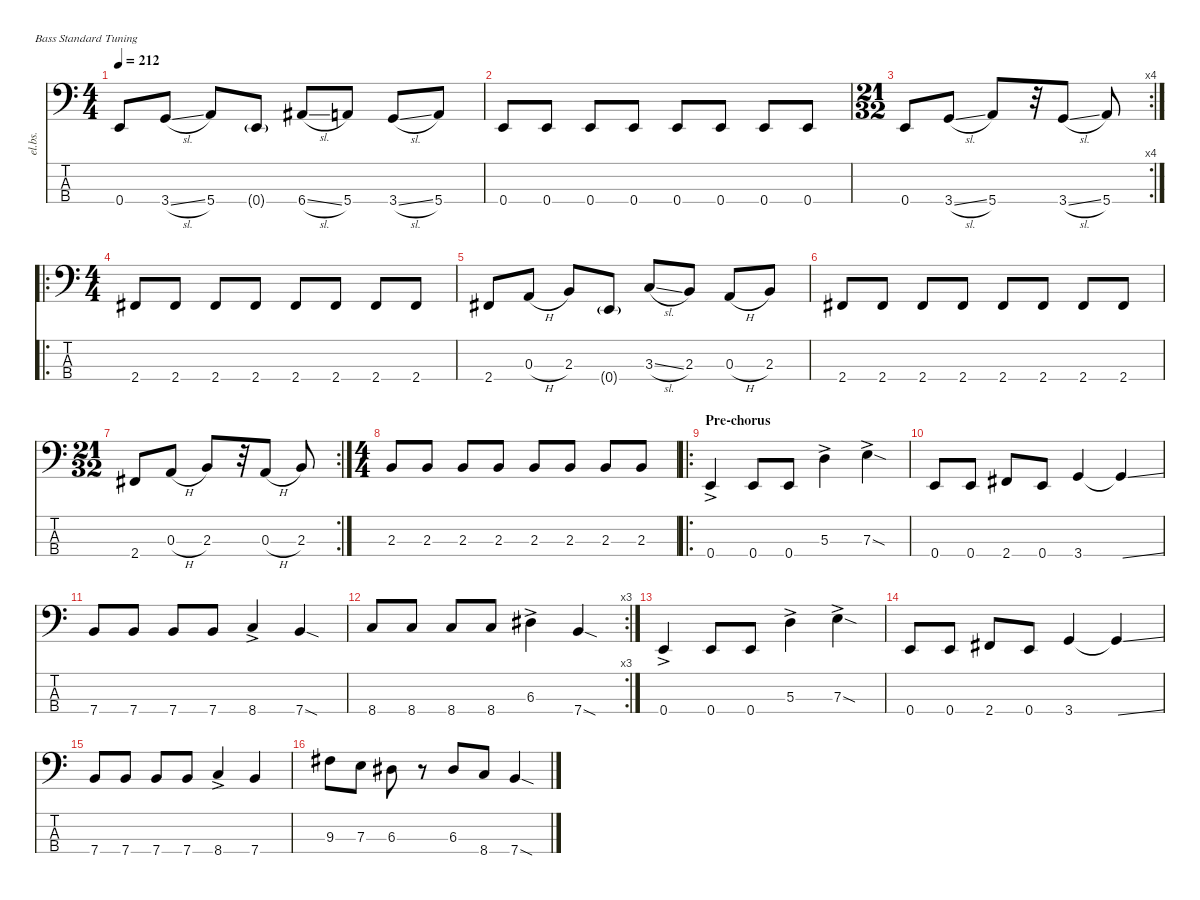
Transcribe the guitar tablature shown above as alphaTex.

\defaultSystemsLayout 4
\hideDynamics
\bracketExtendMode nobrackets
\track ("Bass" "el.bs.") {instrument electricbassfinger}
\staff {score tabs}
\tuning (G2 D2 A1 E1)
\ts (4 4)
\tempo 212
\clef f4
\ks c
0.4.8{dy f} 3.4{sl}.8 5.4.8 0.4{g}.8{dy ff} 6.4{sl acc #}.8{dy f} 5.4.8 3.4{sl}.8 5.4.8 |
0.4.8 0.4.8 0.4.8 0.4.8 0.4.8 0.4.8 0.4.8 0.4.8 |
\rc 4
\ts (21 32)
\beaming (8 2 2 2 2)
0.4.8 3.4{sl}.8 5.4.8 r.32 3.4{sl}.8 5.4.8 |
\ro
\ts (4 4)
\beaming (8 2 2 2 2)
2.4{acc #}.8 2.4{acc #}.8 2.4{acc #}.8 2.4{acc #}.8 2.4{acc #}.8 2.4{acc #}.8 2.4{acc #}.8 2.4{acc #}.8 |
2.4{acc #}.8 0.3{h}.8 2.3.8 0.4{g}.8{dy ff} 3.3{sl}.8{dy f} 2.3.8 0.3{h}.8 2.3.8 |
2.4{acc #}.8 2.4{acc #}.8 2.4{acc #}.8 2.4{acc #}.8 2.4{acc #}.8 2.4{acc #}.8 2.4{acc #}.8 2.4{acc #}.8 |
\rc 2
\ts (21 32)
\beaming (8 2 2 2 2)
2.4{acc #}.8 0.3{h}.8 2.3.8 r.32 0.3{h}.8 2.3.8 |
\ts (4 4)
\beaming (8 2 2 2 2)
2.3.8 2.3.8 2.3.8 2.3.8 2.3.8 2.3.8 2.3.8 2.3.8 |
\ro
\section ("" "Pre-chorus")
0.4{ac}.4{dy mf} 0.4.8{dy f} 0.4.8 5.3{ac}.4{dy mf} 7.3{sod ac}.4 |
0.4.8{dy f} 0.4.8 2.4{acc #}.8 0.4.8 3.4.4 3.4{ss t}.4 |
7.4.8 7.4.8 7.4.8 7.4.8 8.4{ac}.4{dy mf} 7.4{sod}.4{dy f} |
\rc 3
8.4.8 8.4.8 8.4.8 8.4.8 6.3{ac acc #}.4{dy mf} 7.4{sod}.4{dy f} |
0.4{ac}.4{dy mf} 0.4.8{dy f} 0.4.8 5.3{ac}.4{dy mf} 7.3{sod ac}.4 |
0.4.8{dy f} 0.4.8 2.4{acc #}.8 0.4.8 3.4.4 3.4{ss t}.4 |
7.4.8 7.4.8 7.4.8 7.4.8 8.4{ac}.4{dy mf} 7.4.4{dy f} |
9.3{acc #}.8 7.3.8 6.3{acc #}.8 r.8 6.3{acc #}.8 8.4.8 7.4{sod}.4
